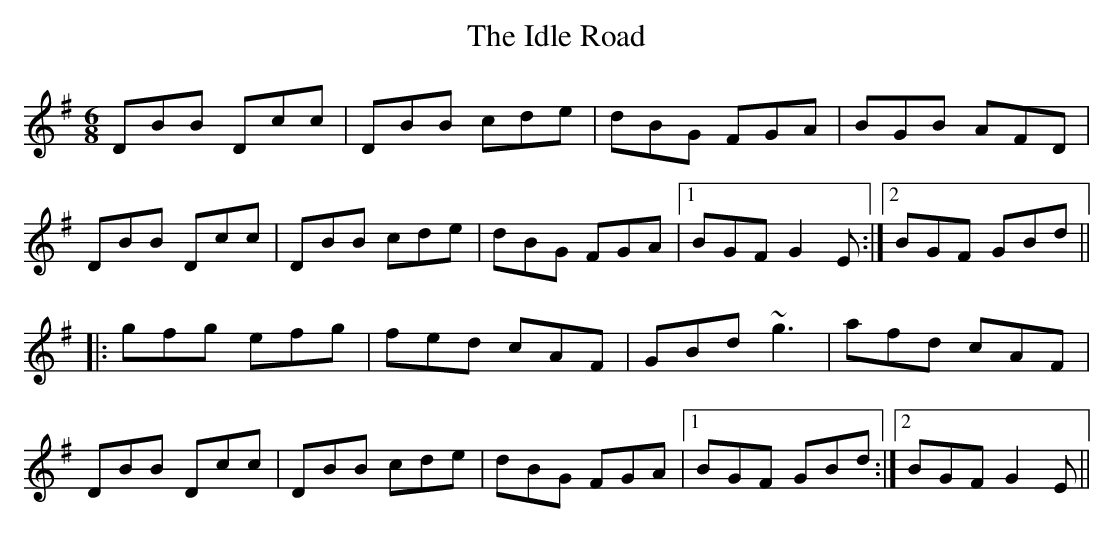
X:1
T:Idle Road, The
M:6/8
L:1/8
K:G
DBB Dcc|DBB cde|dBG FGA|BGB AFD|!
DBB Dcc|DBB cde|dBG FGA|1 BGF G2E:|2 BGF GBd||!
|:gfg efg|fed cAF|GBd ~g3|afd cAF|!
DBB Dcc|DBB cde|dBG FGA|1 BGF GBd:|2 BGF G2E||!
